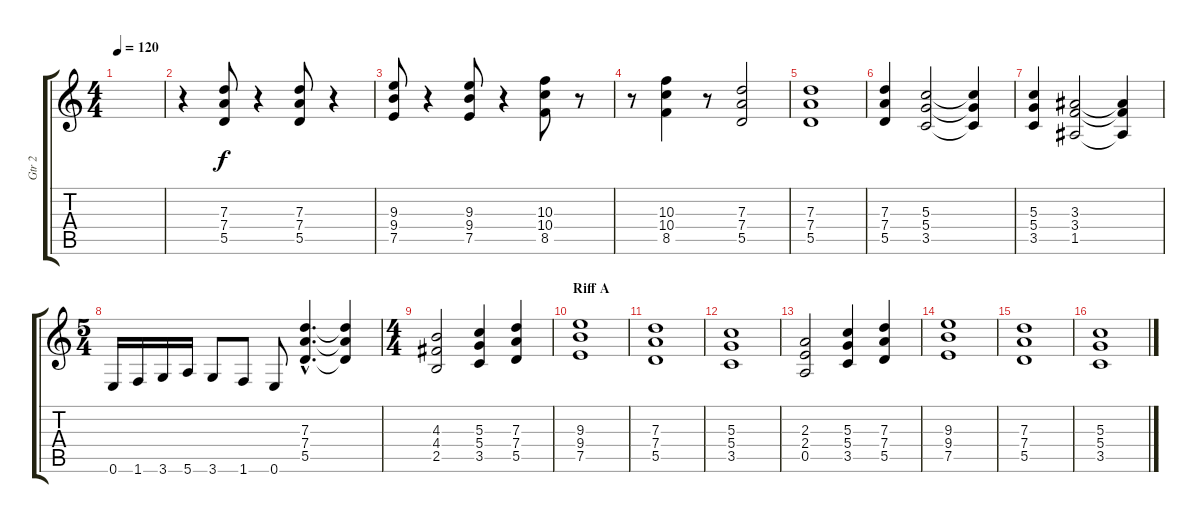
\track ("Gtr 2" "Gtr 2") {instrument distortionguitar}
\staff {score tabs}
\tuning (E4 B3 G3 D3 A2 E2) {hide}
\ts (4 4)
\tempo 120
\clef g2
\ks c
|
r.4{volume 13} (7.3 7.4 5.5).8 r.4 (7.3 7.4 5.5).8 r.4 |
(9.3 9.4 7.5).8 r.4 (9.3 9.4 7.5).8 r.4 (10.3 10.4 8.5).8 r.8 |
r.8 (10.3 10.4 8.5).4 r.8 (7.3 7.4 5.5).2 |
(7.3 7.4 5.5).1 |
(7.3 7.4 5.5).4 (5.3 5.4 3.5).2 (5.3{t} 5.4{t} 3.5{t}).4 |
(5.3 5.4 3.5).4 (3.3 3.4 1.5).2 (3.3{t} 3.4{t} 1.5{t}).4 |
\ts (5 4)
0.6.16 1.6.16 3.6.16 5.6.16 3.6.8 1.6.8 0.6.8 (7.3{hac} 7.4{hac} 5.5{hac}).4{d} (7.3{t} 7.4{t} 5.5{t}).4 |
\ts (4 4)
(4.3 4.4 2.5).2 (5.3 5.4 3.5).4 (7.3 7.4 5.5).4 |
\section ("" "Riff A")
(9.3 9.4 7.5).1 |
(7.3 7.4 5.5).1 |
(5.3 5.4 3.5).1 |
(2.3 2.4 0.5).2 (5.3 5.4 3.5).4 (7.3 7.4 5.5).4 |
(9.3 9.4 7.5).1 |
(7.3 7.4 5.5).1 |
(5.3 5.4 3.5).1
